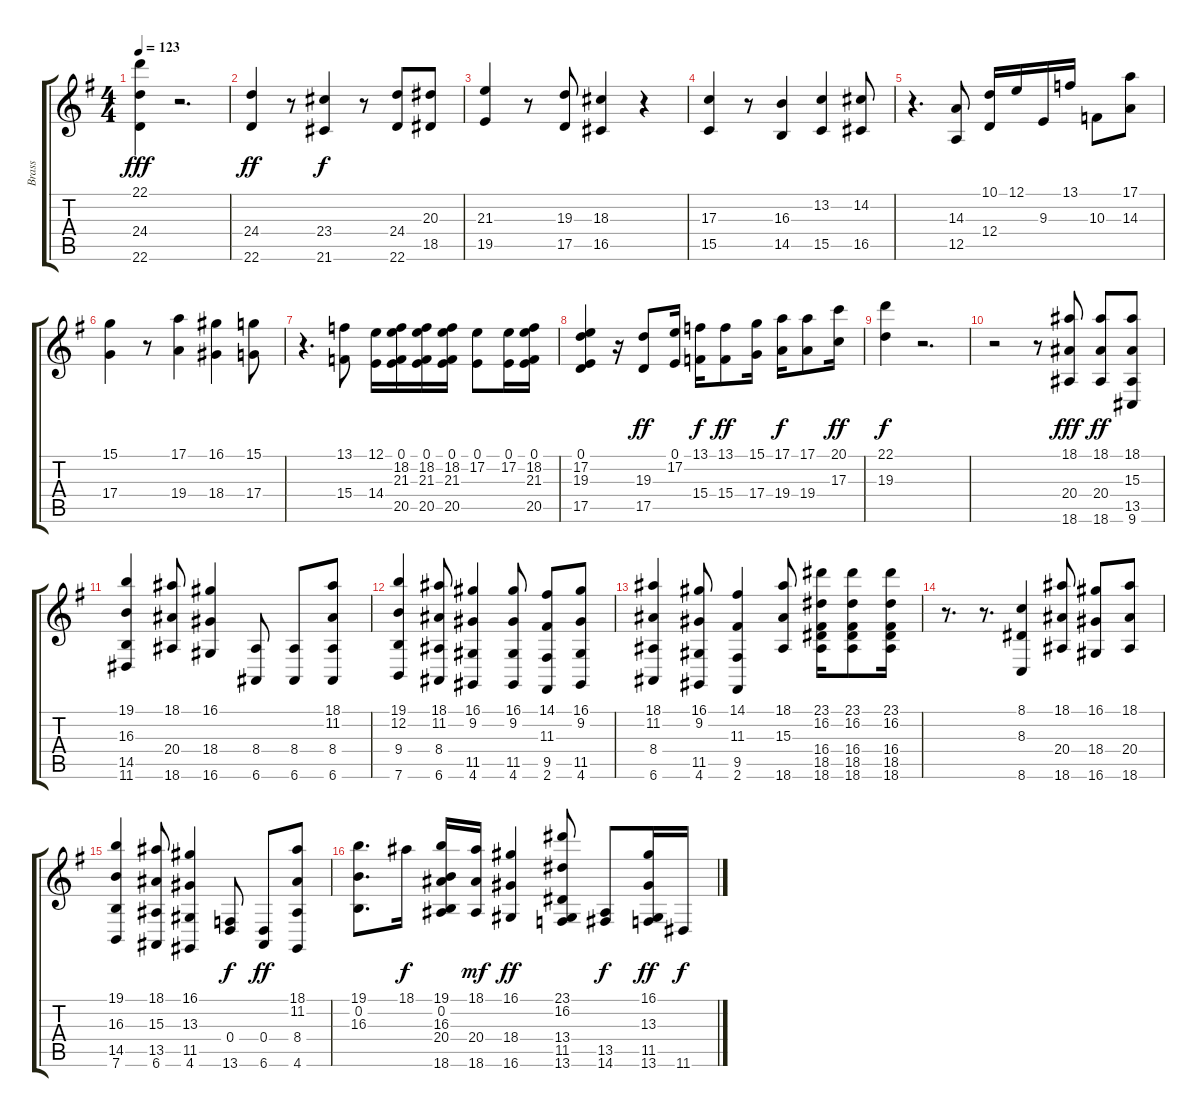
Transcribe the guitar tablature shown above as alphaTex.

\track ("Brass" "Brass") {instrument brasssection}
\staff {score tabs}
\tuning (E4 B3 G3 D3 A2 E2) {hide}
\ts (4 4)
\tempo 123
\clef g2
\ks g
(22.1 24.4 22.6).4{dy fff} r.2{d} |
(24.4 22.6).4{dy ff} r.8 (23.4 21.6).4{dy f} r.8 (24.4 22.6).8 (20.3 18.5).8 |
(21.3 19.5).4 r.8 (19.3 17.5).8 (18.3 16.5).4 r.4 |
(17.3 15.5).4 r.8 (16.3 14.5).4 (13.2 15.5).4 (14.2 16.5).8 |
r.4{d} (14.3 12.5).8 (10.1 12.4).16 12.1.16 9.3.16 13.1.16 10.3.8 (17.1 14.3).8 |
(15.1 17.4).4 r.8 (17.1 19.4).4 (16.1 18.4).4 (15.1 17.4).8 |
r.4{d} (13.1 15.4).8 (12.1 14.4).16 (0.1 18.2 21.3 20.5).16 (0.1 18.2 21.3 20.5).16 (0.1 18.2 21.3 20.5).16 (0.1 17.2).8 (0.1 17.2).16 (0.1 18.2 21.3 20.5).16 |
(0.1 17.2 19.3 17.5).4 r.16 (19.3 17.5).8{dy ff} (0.1 17.2).16 (13.1 15.4).16{dy f} (13.1 15.4).8{dy ff} (15.1 17.4).16 (17.1 19.4).16{dy f} (17.1 19.4).8 (20.1 17.3).16{dy ff} |
(22.1 19.3).4{dy f} r.2{d} |
r.2 r.8 (18.1 20.4 18.6).8{dy fff} (18.1 20.4 18.6).8{dy ff} (18.1 15.3 13.5 9.6).8 |
(19.1 16.3 14.5 11.6).4 (18.1 20.4 18.6).8 (16.1 18.4 16.6).4 (8.4 6.6).8 (8.4 6.6).8 (18.1 11.2 8.4 6.6).8 |
(19.1 12.2 9.4 7.6).4 (18.1 11.2 8.4 6.6).8 (16.1 9.2 11.5 4.6).4 (16.1 9.2 11.5 4.6).8 (14.1 11.3 9.5 2.6).8 (16.1 9.2 11.5 4.6).8 |
(18.1 11.2 8.4 6.6).4 (16.1 9.2 11.5 4.6).8 (14.1 11.3 9.5 2.6).4 (18.1 15.3 18.6).8 (23.1 16.2 16.4 18.5 18.6).16 (23.1 16.2 16.4 18.5 18.6).8 (23.1 16.2 16.4 18.5 18.6).16 |
r.8{d} r.8{d} (8.1 8.3 8.6).4 (18.1 20.4 18.6).8 (16.1 18.4 16.6).8 (18.1 20.4 18.6).8 |
(19.1 16.3 14.5 7.6).4 (18.1 15.3 13.5 6.6).8 (16.1 13.3 11.5 4.6).4 (0.4 13.6).8{dy f} (0.4 6.6).8{dy ff} (18.1 11.2 8.4 4.6).8 |
(19.1 0.2 16.3).8{d} 18.1.16{dy f} (19.1 0.2 16.3 20.4 18.6).16 (18.1 20.4 18.6).16{dy mf} (16.1 18.4 16.6).4{dy ff} (23.1 16.2 13.4 11.5 13.6).8 (13.5 14.6).8{dy f} (16.1 13.3 11.5 13.6).16{dy ff} 11.6.16{dy f}
